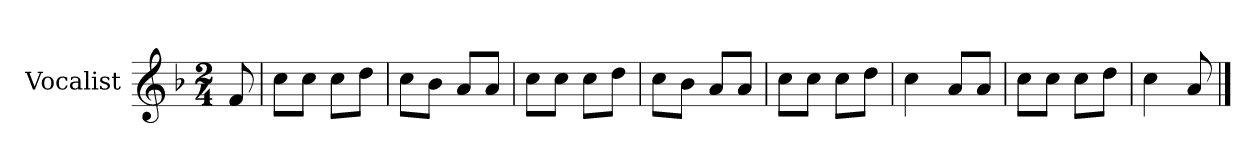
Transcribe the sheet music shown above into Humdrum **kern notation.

**kern
*part1
*staff1
*I"Vocalist
*k[b-]
*F:
*M2/4
=
8f
=1
8ccL
8ccJ
8ccL
8ddJ
=2
8ccL
8b-J
8aL
8aJ
=3
8ccL
8ccJ
8ccL
8ddJ
=4
8ccL
8b-J
8aL
8aJ
=5
8ccL
8ccJ
8ccL
8ddJ
=6
4cc
8aL
8aJ
=7
8ccL
8ccJ
8ccL
8ddJ
=8
4cc
8a
==
*-
